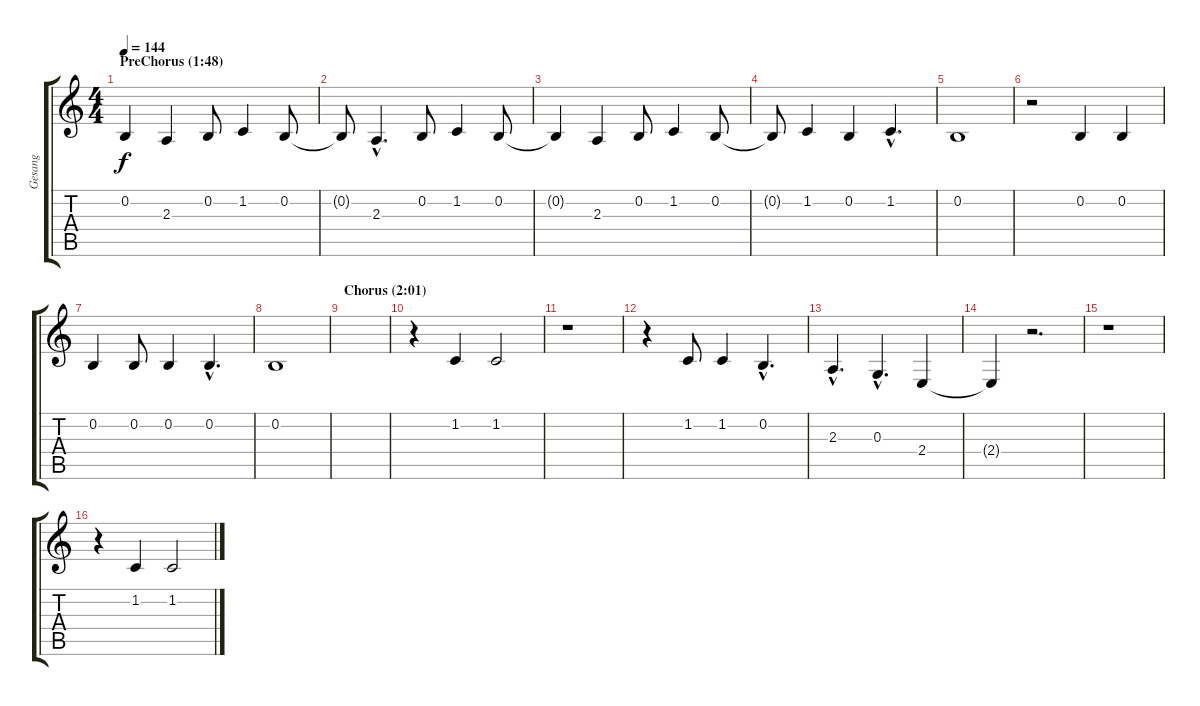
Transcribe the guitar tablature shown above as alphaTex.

\track ("Gesang" "Gesang") {instrument sopranosax}
\staff {score tabs}
\tuning (E4 B3 G3 D3 A2 E2) {hide}
\ts (4 4)
\section ("" "PreChorus (1:48)")
\tempo 144
\clef g2
\ks c
0.2{t}.4{dy f} 2.3.4 0.2.8 1.2.4 0.2.8 |
0.2{t}.8 2.3{hac}.4{d} 0.2.8 1.2.4 0.2.8 |
0.2{t}.4 2.3.4 0.2.8 1.2.4 0.2.8 |
0.2{t}.8 1.2.4 0.2.4 1.2{hac}.4{d} |
0.2.1 |
r.2 0.2.4 0.2.4 |
0.2.4 0.2.8 0.2.4 0.2{hac}.4{d} |
0.2.1 |
\section ("" "Chorus (2:01)")
|
r.4 1.2.4 1.2.2 |
r.1 |
r.4 1.2.8 1.2.4 0.2{hac}.4{d} |
2.3{hac}.4{d} 0.3{hac}.4{d} 2.4.4 |
2.4{t}.4 r.2{d} |
r.1 |
r.4 1.2.4 1.2.2
